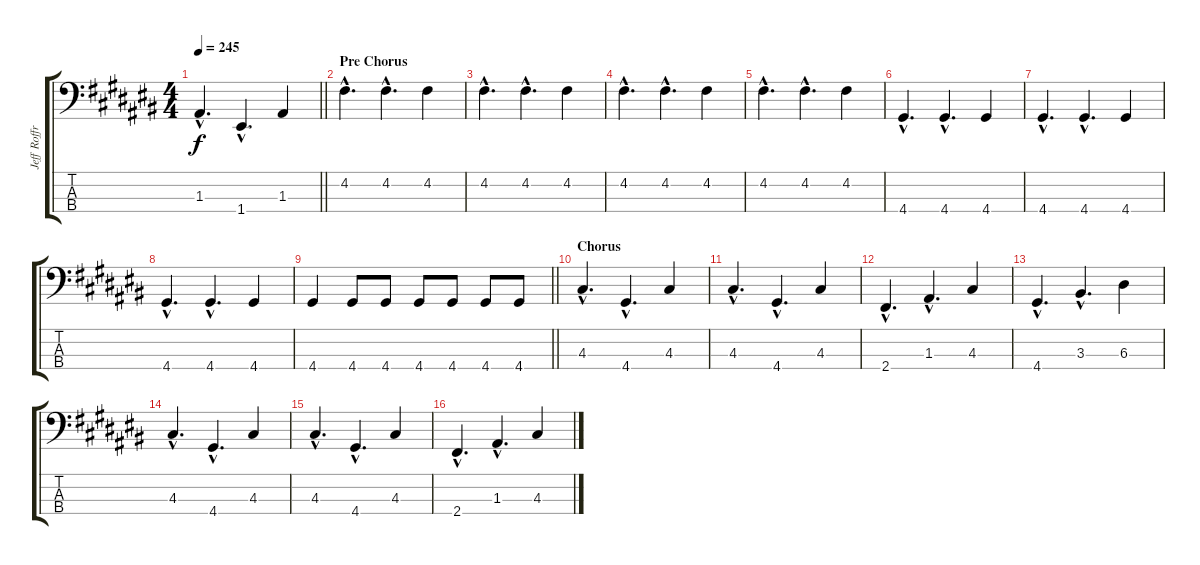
\track ("Jeff Roffredo" "Jeff Roffr") {instrument slapbass1}
\staff {score tabs}
\tuning (G2 D2 A1 E1) {hide}
\ts (4 4)
\tempo 245
\clef f4
\barLineRight lightlight
\ks c#
1.3{hac}.4{d dy f} 1.4{hac}.4{d} 1.3.4 |
\section ("" "Pre Chorus")
4.2{hac}.4{d} 4.2{hac}.4{d} 4.2.4 |
4.2{hac}.4{d} 4.2{hac}.4{d} 4.2.4 |
4.2{hac}.4{d} 4.2{hac}.4{d} 4.2.4 |
4.2{hac}.4{d} 4.2{hac}.4{d} 4.2.4 |
4.4{hac}.4{d} 4.4{hac}.4{d} 4.4.4 |
4.4{hac}.4{d} 4.4{hac}.4{d} 4.4.4 |
4.4{hac}.4{d} 4.4{hac}.4{d} 4.4.4 |
\barLineRight lightlight
4.4.4 4.4.8 4.4.8 4.4.8 4.4.8 4.4.8 4.4.8 |
\section ("" "Chorus")
4.3{hac}.4{d} 4.4{hac}.4{d} 4.3.4 |
4.3{hac}.4{d} 4.4{hac}.4{d} 4.3.4 |
2.4{hac}.4{d} 1.3{hac}.4{d} 4.3.4 |
4.4{hac}.4{d} 3.3{hac}.4{d} 6.3.4 |
4.3{hac}.4{d} 4.4{hac}.4{d} 4.3.4 |
4.3{hac}.4{d} 4.4{hac}.4{d} 4.3.4 |
2.4{hac}.4{d} 1.3{hac}.4{d} 4.3.4
